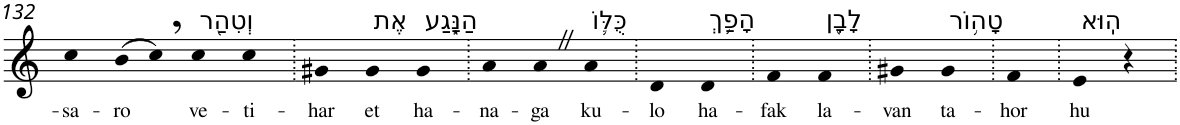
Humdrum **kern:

**kern	**text
*part1	*part1
*staff1	*staff1
*I"Piano	*
*I'Pno	*
!!LO:PB:g=z
*clefG2	*
*k[]	*
=132	=132
!	!LO:LY:b
4cc	-sa-
!	!LO:LY:b
(>8b	-ro
8cc,)	.
!LO:TX:a:t=וְטִהַ֖ר	!
!	!LO:LY:b
4cc	ve-
!	!LO:LY:b
4cc	-ti-
=133.	=133.
!	!LO:LY:b
4g#X	-har
!LO:TX:a:t=אֶת	!
!	!LO:LY:b
4g#	et
!LO:TX:a:t=הַנָּ֑גַע	!
!	!LO:LY:b
4g#	ha-
=134.	=134.
!	!LO:LY:b
4a	-na-
!	!LO:LY:b
4aZ	-ga
!LO:TX:a:t=כֻּלּ֛וֹ	!
!	!LO:LY:b
4a	ku-
=135.	=135.
!	!LO:LY:b
4d	-lo
!LO:TX:a:t=הָפַ֥ךְ	!
!	!LO:LY:b
4d	ha-
=136.	=136.
!	!LO:LY:b
4f	-fak
!LO:TX:a:t=לָבָ֖ן	!
!	!LO:LY:b
4f	la-
=137.	=137.
!	!LO:LY:b
4g#X	-van
!LO:TX:a:t=טָה֥וֹר	!
!	!LO:LY:b
4g#	ta-
=138.	=138.
!	!LO:LY:b
4f	-hor
=139.	=139.
!LO:TX:a:t=הֽוּא	!
!	!LO:LY:b
4e	hu
4r	.
=.	=.
*-	*-
